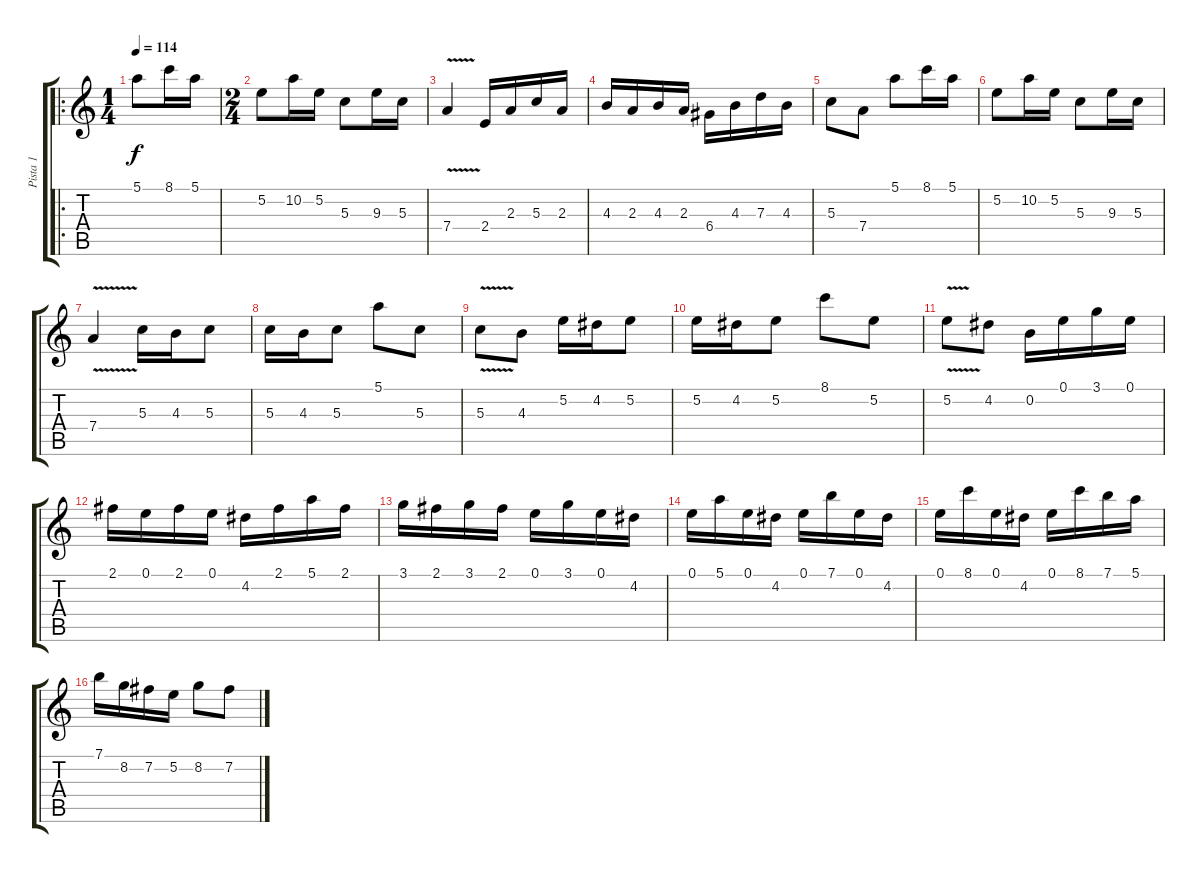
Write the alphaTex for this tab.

\track ("Pista 1" "Pista 1") {instrument distortionguitar}
\staff {score tabs}
\tuning (E4 B3 G3 D3 A2 E2) {hide}
\ro
\ts (1 4)
\tempo 114
\clef g2
\ks c
5.1.8{dy f instrument distortionguitar} 8.1.16 5.1.16 |
\ts (2 4)
5.2.8 10.2.16 5.2.16 5.3.8 9.3.16 5.3.16 |
7.4{v}.4 2.4.16 2.3.16 5.3.16 2.3.16 |
4.3.16 2.3.16 4.3.16 2.3.16 6.4.16 4.3.16 7.3.16 4.3.16 |
5.3.8 7.4.8 5.1.8 8.1.16 5.1.16 |
5.2.8 10.2.16 5.2.16 5.3.8 9.3.16 5.3.16 |
7.4{v}.4 5.3.16 4.3.16 5.3.8 |
5.3.16 4.3.16 5.3.8 5.1.8 5.3.8 |
5.3{v}.8 4.3.8 5.2.16 4.2.16 5.2.8 |
5.2.16 4.2.16 5.2.8 8.1.8 5.2.8 |
5.2{v}.8 4.2.8 0.2.16 0.1.16 3.1.16 0.1.16 |
2.1.16 0.1.16 2.1.16 0.1.16 4.2.16 2.1.16 5.1.16 2.1.16 |
3.1.16 2.1.16 3.1.16 2.1.16 0.1.16 3.1.16 0.1.16 4.2.16 |
0.1.16 5.1.16 0.1.16 4.2.16 0.1.16 7.1.16 0.1.16 4.2.16 |
0.1.16 8.1.16 0.1.16 4.2.16 0.1.16 8.1.16 7.1.16 5.1.16 |
7.1.16 8.2.16 7.2.16 5.2.16 8.2.8 7.2.8
